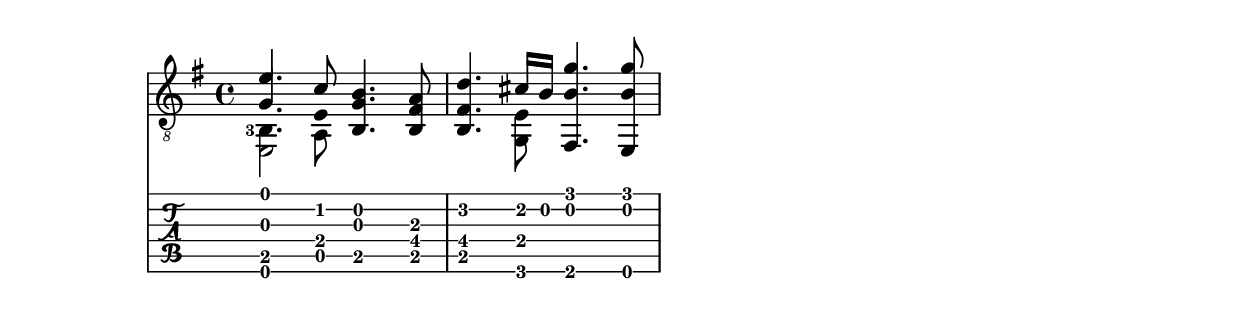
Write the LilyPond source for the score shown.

\version "2.22.2"

symbols = {
  \key e \minor
  % BAR 1
  % chord 1 and 2
  <<
     \stemUp
     { <  e'        >     4.              <  c'        >     8 } \\ % voice 1 mi  do
     \stemUp
     { <  g         >     4.  \hide Stem  <  e         >     8 } \\ % voice 2 sol mi
     \stemDown
     \set fingeringOrientations = #'(left)
     { <  b,  -3    >     4.              <  a,        >     8 } \\ % voice 3 si  la
     { <  e,        >     2                                    } \\ % voice 4 mi
  >>
  % chord 3
  <<
     <<
       <  b         >     4.    % si
       <  g         >     4.    % sol
       <  b,        >     4.    % si
     >>
  >>
  % chord 4
  <<
     <<
       <  a         >     8     % la
       <  fis       >     8     % fa#
       <  b,        >     8     % si
     >>
  >>
  % BAR 2
  % chord 1
  <<
     <<
       <  d'        >     4.    % re
       <  fis       >     4.    % fa#
       <  b,        >     4.    % si
     >>
  >>
  % chord 2
  <<
     \stemUp
     { <  cis'      >     16              <  b         >     16 } \\ % voice 1 do#  si
     <<
       <  e         >     8                                          %         mi
       <  g,        >     8                                          %         sol
     >>
  >>
  % chord 3
  <<
     <<
       <  g'        >     4.    % sol
       <  b         >     4.    % si
       <  fis,      >     4.    % fa
     >>
  >>
  % chord 4
  <<
     <<
       <  g'        >     8     % sol
       <  b         >     8     % si
       <  e,        >     8     % mi
     >>
  >>
  \break
}

\book {
  \header {
    title = ""
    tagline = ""
  }
  \score {
    <<
      \new Staff {
      	\clef "treble_8"
        \symbols
      }
      \new TabStaff { \symbols }
    >>
  }
}

